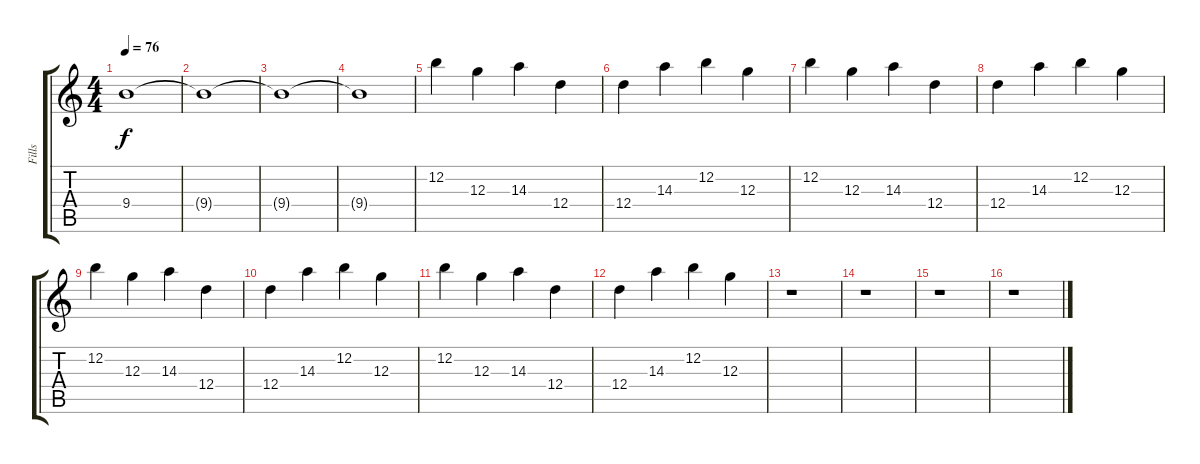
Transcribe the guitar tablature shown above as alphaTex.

\track ("Fills" "Fills") {instrument guitarharmonics}
\staff {score tabs}
\tuning (E4 B3 G3 D3 A2 E2) {hide}
\ts (4 4)
\tempo 76
\clef g2
\ks c
9.4{t}.1{dy f} |
9.4{t}.1 |
9.4{t}.1 |
9.4{t}.1 |
12.2.4{volume 8 instrument electricguitarjazz} 12.3.4 14.3.4 12.4.4 |
12.4.4 14.3.4 12.2.4 12.3.4 |
12.2.4 12.3.4 14.3.4 12.4.4 |
12.4.4 14.3.4 12.2.4 12.3.4 |
12.2.4 12.3.4 14.3.4 12.4.4 |
12.4.4 14.3.4 12.2.4 12.3.4 |
12.2.4 12.3.4 14.3.4 12.4.4 |
12.4.4 14.3.4 12.2.4 12.3.4 |
r.1 |
r.1 |
r.1 |
r.1
